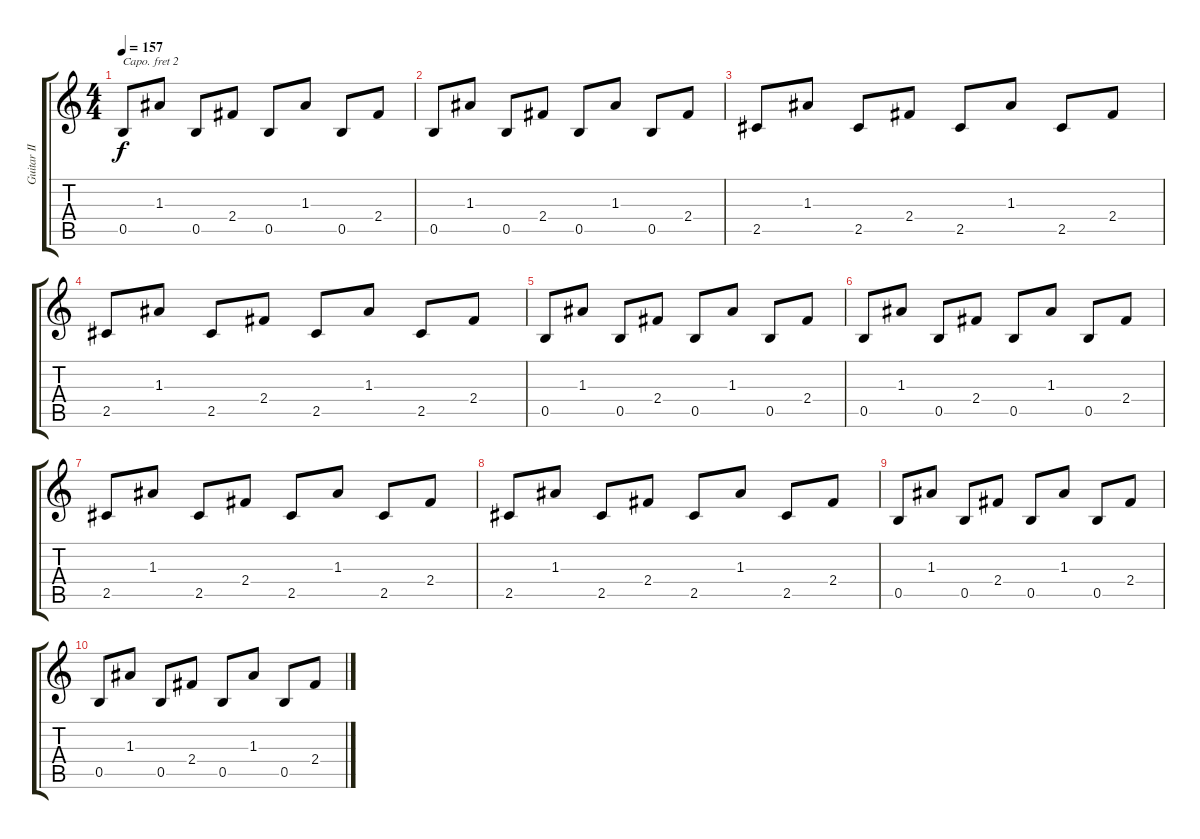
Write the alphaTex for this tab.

\track ("Guitar II" "Guitar II") {instrument electricguitarjazz}
\staff {score tabs}
\capo 2
\tuning (E4 B3 G3 D3 A2 E2) {hide}
\ts (4 4)
\tempo 157
\clef g2
\ks c
0.5.8{dy f} 1.3.8 0.5.8 2.4.8 0.5.8 1.3.8 0.5.8 2.4.8 |
0.5.8 1.3.8 0.5.8 2.4.8 0.5.8 1.3.8 0.5.8 2.4.8 |
2.5.8 1.3.8 2.5.8 2.4.8 2.5.8 1.3.8 2.5.8 2.4.8 |
2.5.8 1.3.8 2.5.8 2.4.8 2.5.8 1.3.8 2.5.8 2.4.8 |
0.5.8 1.3.8 0.5.8 2.4.8 0.5.8 1.3.8 0.5.8 2.4.8 |
0.5.8 1.3.8 0.5.8 2.4.8 0.5.8 1.3.8 0.5.8 2.4.8 |
2.5.8 1.3.8 2.5.8 2.4.8 2.5.8 1.3.8 2.5.8 2.4.8 |
2.5.8 1.3.8 2.5.8 2.4.8 2.5.8 1.3.8 2.5.8 2.4.8 |
0.5.8 1.3.8 0.5.8 2.4.8 0.5.8 1.3.8 0.5.8 2.4.8 |
0.5.8 1.3.8 0.5.8 2.4.8 0.5.8 1.3.8 0.5.8 2.4.8
